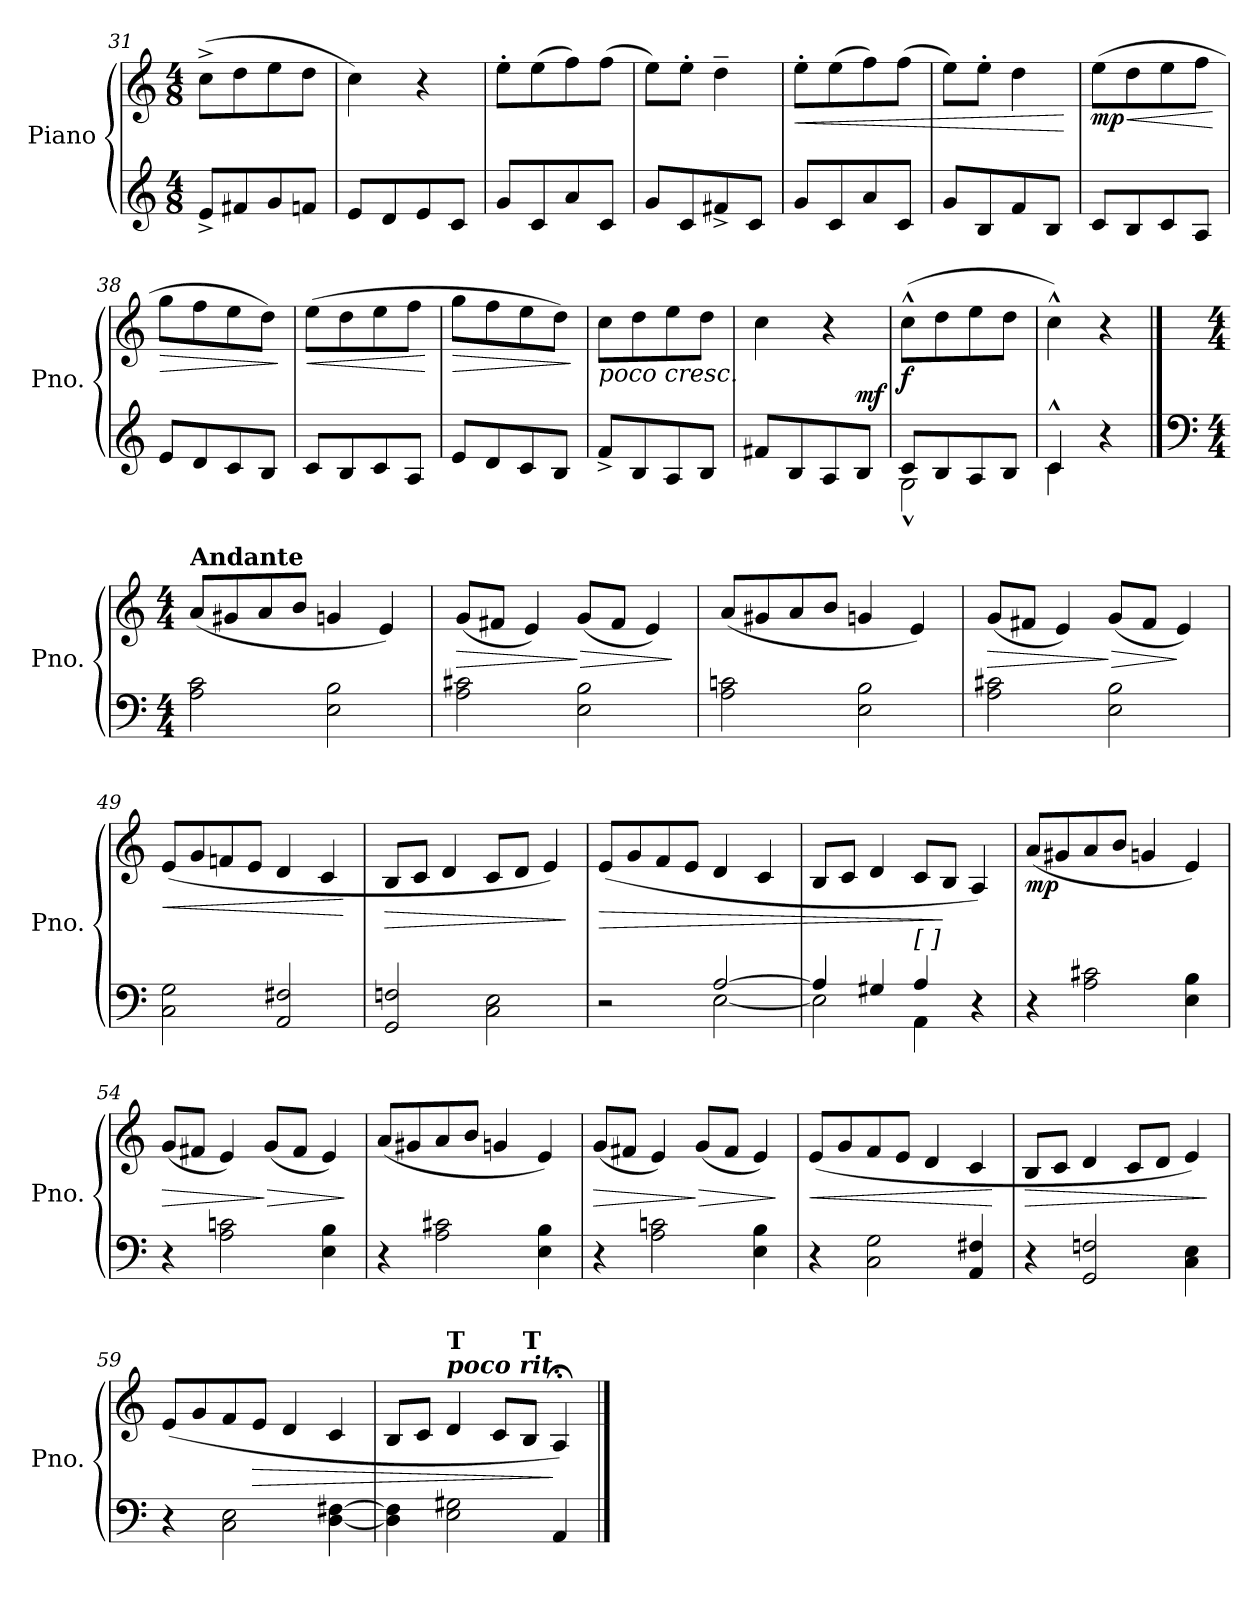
**kern	**kern	**dynam
*part1	*part1	*part1
*staff2	*staff1	*staff1/2
*I"Piano	*	*
*I'Pno.	*	*
*clefG2	*clefG2	*
*k[]	*k[]	*
*M4/8	*M4/8	*
=31	=31	=31
8e^/L	(>8cc^\L	.
8f#X/	8dd\	.
8g/	8ee\	.
8fn/J	8dd\J	.
=32	=32	=32
8e/L	4cc\)	.
8d/	.	.
8e/	4r	.
8c/J	.	.
=33	=33	=33
8g/L	8ee'\L	.
8c/	(>8ee\	.
8a/	8ff\)	.
8c/J	(>8ff\J	.
=34	=34	=34
8g/L	8ee\L)	.
8c/	8ee'\J	.
8f#X^/	4dd~\	.
8c/J	.	.
=35	=35	=35
!	!	!LO:HP:b
8g/L	8ee'\L	<
8c/	(>8ee\	.
8a/	8ff\)	.
8c/J	(>8ff\J	.
=36	=36	=36
8g/L	8ee\L)	.
8B/	8ee'\J	.
8f/	4dd\	.
8B/J	.	.
.	.	[
!!LO:PB:g=z
=37	=37	=37
!	!	!LO:HP:b
!	!	!LO:DY:n=1:b
8c/L	(>8ee\L	< mp
8B/	8dd\	.
8c/	8ee\	.
8A/J	8ff\J	.
.	.	[
=38	=38	=38
!	!	!LO:HP:b
8e/L	8gg\L	>
8d/	8ff\	.
8c/	8ee\	.
8B/J	8dd\J)	.
.	.	]
=39	=39	=39
!	!	!LO:HP:b
8c/L	(>8ee\L	<
8B/	8dd\	.
8c/	8ee\	.
8A/J	8ff\J	.
.	.	[
=40	=40	=40
!	!	!LO:HP:b
8e/L	8gg\L	>
8d/	8ff\	.
8c/	8ee\	.
8B/J	8dd\J)	.
.	.	]
=41	=41	=41
!	!LO:TX:b:i:t=poco cresc.	!
8f^/L	8cc\L	.
8B/	8dd\	.
8A/	8ee\	.
8B/J	8dd\J	.
=42	=42	=42
8f#X/L	4cc\	.
8B/	.	.
8A/	4r	.
!	!	!LO:DY:a=2
8B/J	.	mf
=43	=43	=43
*^	*	*
!	!	!	!LO:DY:b
8c/L	2G^^\	(>8cc^^\L	f
8B/	.	8dd\	.
8A/	.	8ee\	.
8B/J	.	8dd\J	.
=44	=44	=44	=44
4c^^/	4c\	4cc^^\)	.
4r	4ryy	4r	.
*v	*v	*	*
!!LO:LB:g=z
==45	==45	==45
*clefF4	*	*
*M4/4	*M4/4	*
*^	*	*
!	!	!LO:TX:a:B:t=Andante	!
!	!	!	!LO:DY:b
!	!	!	!LO:DY:n=1:b
*v	*v	*	*
2A\ 2c\	(<8a/L	p other-dynamics
.	8g#X/	.
.	8a/	.
.	8b/J	.
2E\ 2B\	4gn/	.
.	4e/)	.
=46	=46	=46
!	!	!LO:HP:b
2A\ 2c#X\	(<8g/L	>
.	8f#X/J	.
.	4e/)	.
!	!	!LO:HP:n=1:b
2E\ 2B\	(<8g/L	] >
.	8f#/J	.
.	4e/)	.
.	.	]
=47	=47	=47
2A\ 2cn\	(<8a/L	.
.	8g#X/	.
.	8a/	.
.	8b/J	.
2E\ 2B\	4gn/	.
.	4e/)	.
=48	=48	=48
!	!	!LO:HP:b
2A\ 2c#X\	(<8g/L	>
.	8f#X/J	.
.	4e/)	.
!	!	!LO:HP:n=1:b
2E\ 2B\	(<8g/L	] >
.	8f#/J	.
.	4e/)	]
!!LO:LB:g=z
=49	=49	=49
!	!	!LO:HP:b
2C\ 2G\	(<8e/L	<
.	8g/	.
.	8fn/	.
.	8e/J	.
2AA/ 2F#X/	4d/	.
.	4c/	.
.	.	[
=50	=50	=50
!	!	!LO:HP:b
2GG/ 2Fn/	8B/L	>
.	8c/J	.
.	4d/	.
2C\ 2E\	8c/L	.
.	8d/J	.
.	4e/)	.
.	.	]
=51	=51	=51
*^	*	*
!	!	!	!LO:HP:b
2r	2ryy	(<8e/L	>
.	.	8g/	.
.	.	8f/	.
.	.	8e/J	.
[2A/	[2E\	4d/	.
.	.	4c/	.
=52	=52	=52	=52
4A/]	2E\]	8B/L	.
.	.	8c/J	.
4G#X/	.	4d/	.
!LO:TX:a:t=[  ]	!	!	!
4A/	4AA\	8c/L	.
.	.	8B/J	]
4r	4ryy	4A/)	.
!!LO:LB:g=z
=53	=53	=53	=53
!	!	!	!LO:DY:b
*v	*v	*	*
4r	(<8a/L	mp
.	8g#X/	.
2A\ 2c#X\	8a/	.
.	8b/J	.
.	4gn/	.
4E\ 4B\	4e/)	.
=54	=54	=54
!	!	!LO:HP:b
4r	(<8g/L	>
.	8f#X/J	.
2A\ 2cn\	4e/)	.
!	!	!LO:HP:n=1:b
.	(<8g/L	] >
.	8f#/J	.
4E\ 4B\	4e/)	.
.	.	]
=55	=55	=55
4r	(<8a/L	.
.	8g#X/	.
2A\ 2c#X\	8a/	.
.	8b/J	.
.	4gn/	.
4E\ 4B\	4e/)	.
=56	=56	=56
!	!	!LO:HP:b
4r	(<8g/L	>
.	8f#X/J	.
2A\ 2cn\	4e/)	.
!	!	!LO:HP:n=1:b
.	(<8g/L	] >
.	8f#/J	.
4E\ 4B\	4e/)	.
.	.	]
!!LO:LB:g=z
=57	=57	=57
!	!	!LO:HP:b
4r	(<8e/L	<
.	8g/	.
2C\ 2G\	8f/	.
.	8e/J	.
.	4d/	.
4AA/ 4F#X/	4c/	.
.	.	[
=58	=58	=58
!	!	!LO:HP:b
4r	8B/L	>
.	8c/J	.
2GG/ 2Fn/	4d/	.
.	8c/L	.
.	8d/J	.
4C\ 4E\	4e/)	.
.	.	]
=59	=59	=59
4r	(<8e/L	.
!	!	!LO:DY:b
!	!	!LO:DY:n=1:b
.	8g/	other-dynamics p
2C\ 2E\	8f/	.
!	!	!LO:HP:b
.	8e/J	>
.	4d/	.
[4D\ [4F#X\	4c/	.
=60	=60	=60
4D\] 4F#\]	8B/L	.
.	8c/J	.
!	!LO:TX:a:Bi:t=poco rit.	!
!	!LO:TX:a:B:t=T	!
2E\ 2G#X\	4d/	.
.	8c/L	.
!	!LO:TX:a:B:t=T	!
.	8B/J	.
4AA/	4A;</)	]
==	==	==
*-	*-	*-
